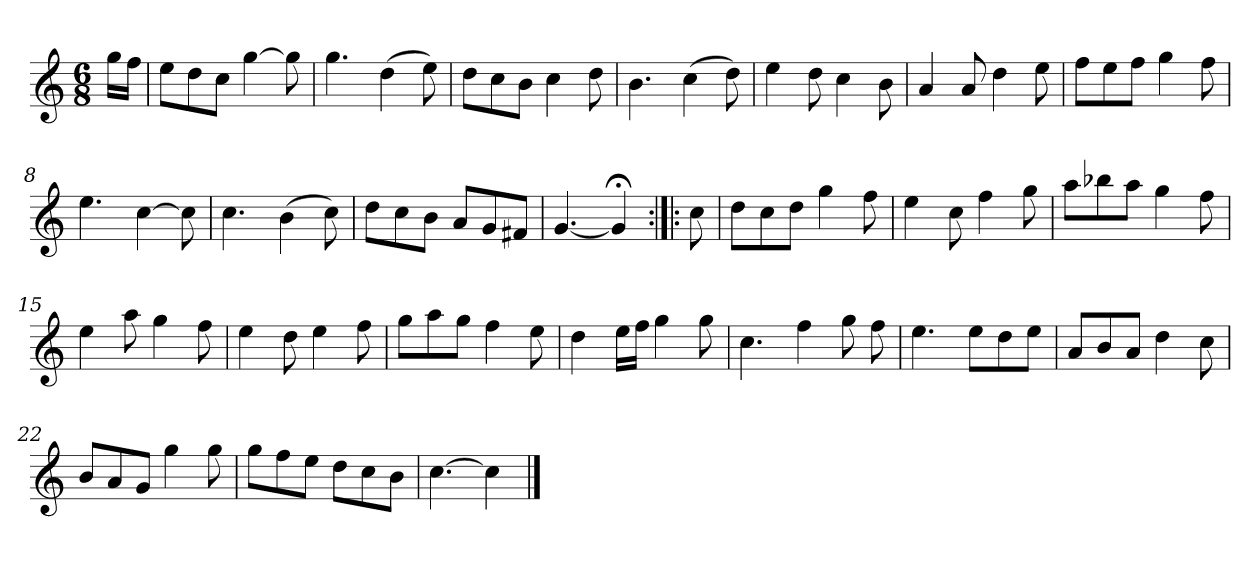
**kern
*part1
*staff1
*clefG2
*k[]
*C:
*M6/8
*MM120
=
16gg\LL
16ff\JJ
=1
8ee\L
8dd\
8cc\J
[4gg
8gg]
=2
4.gg
(4dd
8ee)
=3
8dd\L
8cc\
8b\J
4cc
8dd
=4
4.b
(4cc
8dd)
=5
4ee
8dd
4cc
8b
=6
4a
8a
4dd
8ee
=7
8ff\L
8ee\
8ff\J
4gg
8ff
=8
4.ee
[4cc
8cc]
=9
4.cc
(4b
8cc)
=10
8dd\L
8cc\
8b\J
8a/L
8g/
8f#X/J
=11
[4.g
4g;<]
=:|!|:
8cc
=12
8dd\L
8cc\
8dd\J
4gg
8ff
=13
4ee
8cc
4ff
8gg
=14
8aa\L
8bb-X\
8aa\J
4gg
8ff
=15
4ee
8aa
4gg
8ff
=16
4ee
8dd
4ee
8ff
=17
8gg\L
8aa\
8gg\J
4ff
8ee
=18
4dd
16ee\LL
16ff\JJ
4gg
8gg
=19
4.cc
4ff
8gg
8ff
=20
4.ee
8ee\L
8dd\
8ee\J
=21
8a/L
8b/
8a/J
4dd
8cc
=22
8b/L
8a/
8g/J
4gg
8gg
=23
8gg\L
8ff\
8ee\J
8dd\L
8cc\
8b\J
=24
[4.cc
4cc]
==
*-
